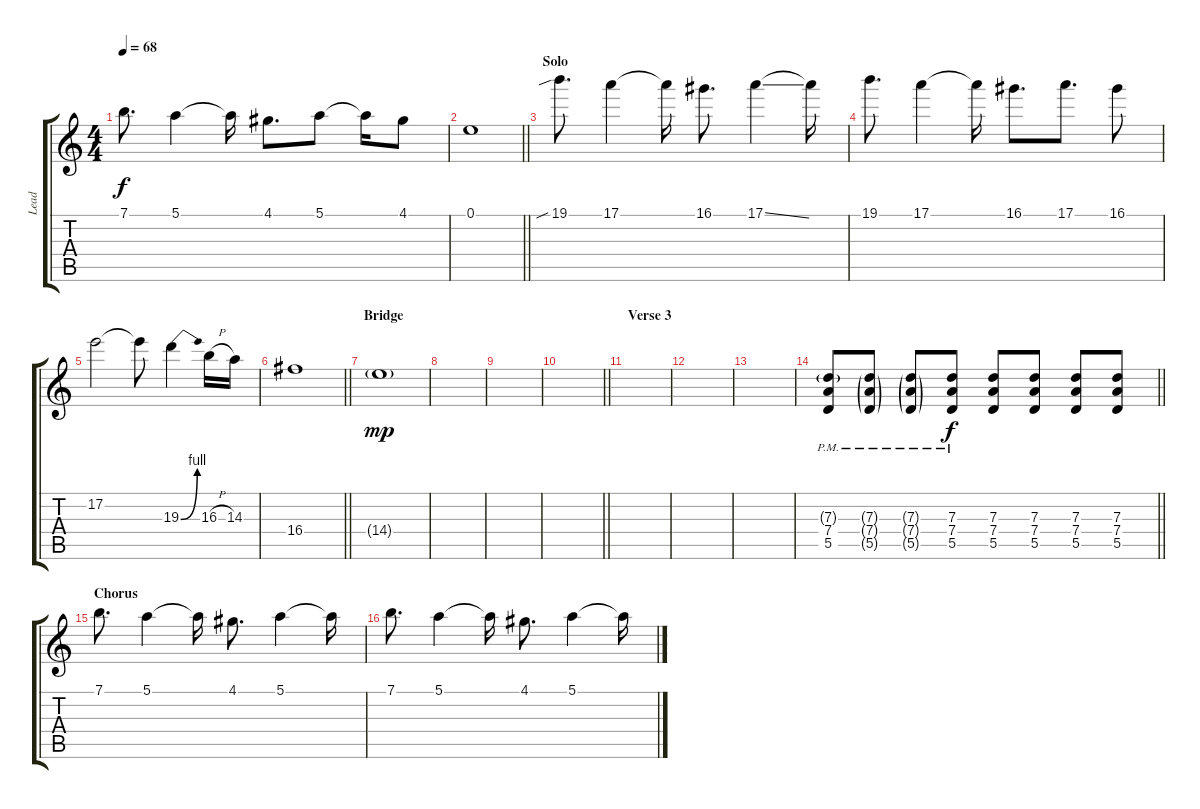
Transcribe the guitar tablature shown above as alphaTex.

\track ("Lead" "Lead") {instrument overdrivenguitar}
\staff {score tabs}
\tuning (E4 B3 G3 D3 A2 E2) {hide}
\ts (4 4)
\tempo 68
\clef g2
\ks c
7.1.8{d dy f} 5.1.4 5.1{t}.16 4.1.8{d} 5.1.8 5.1{t}.16 4.1.8 |
\barLineRight lightlight
0.1.1 |
\section ("" "Solo")
19.1{sib}.8{d volume 11} 17.1.4 17.1{t}.16 16.1.8{d} 17.1{ss}.4 17.1{t}.16 |
19.1.8{d} 17.1.4 17.1{t}.16 16.1.8{d} 17.1.8{d} 16.1.8 |
17.2.2 17.2{t}.8 19.3{be (bend 0 0 60 4)}.4 16.3{h}.16 14.3.16 |
\barLineRight lightlight
16.4.1 |
\section ("" "Bridge")
14.4{g}.1{dy mp} |
|
|
\barLineRight lightlight
|
\section ("" "Verse 3")
|
|
|
\barLineRight lightlight
(7.3{g pm} 7.4 5.5).8{volume 8} (7.3{g pm} 7.4{g} 5.5{g}).8 (7.3{g pm} 7.4{g} 5.5{g}).8 (7.3{pm} 7.4 5.5).8{dy f} (7.3 7.4 5.5).8 (7.3 7.4 5.5).8 (7.3 7.4 5.5).8 (7.3 7.4 5.5).8 |
\section ("" "Chorus")
7.1.8{d} 5.1.4 5.1{t}.16 4.1.8{d} 5.1.4 5.1{t}.16 |
7.1.8{d} 5.1.4 5.1{t}.16 4.1.8{d} 5.1.4 5.1{t}.16
